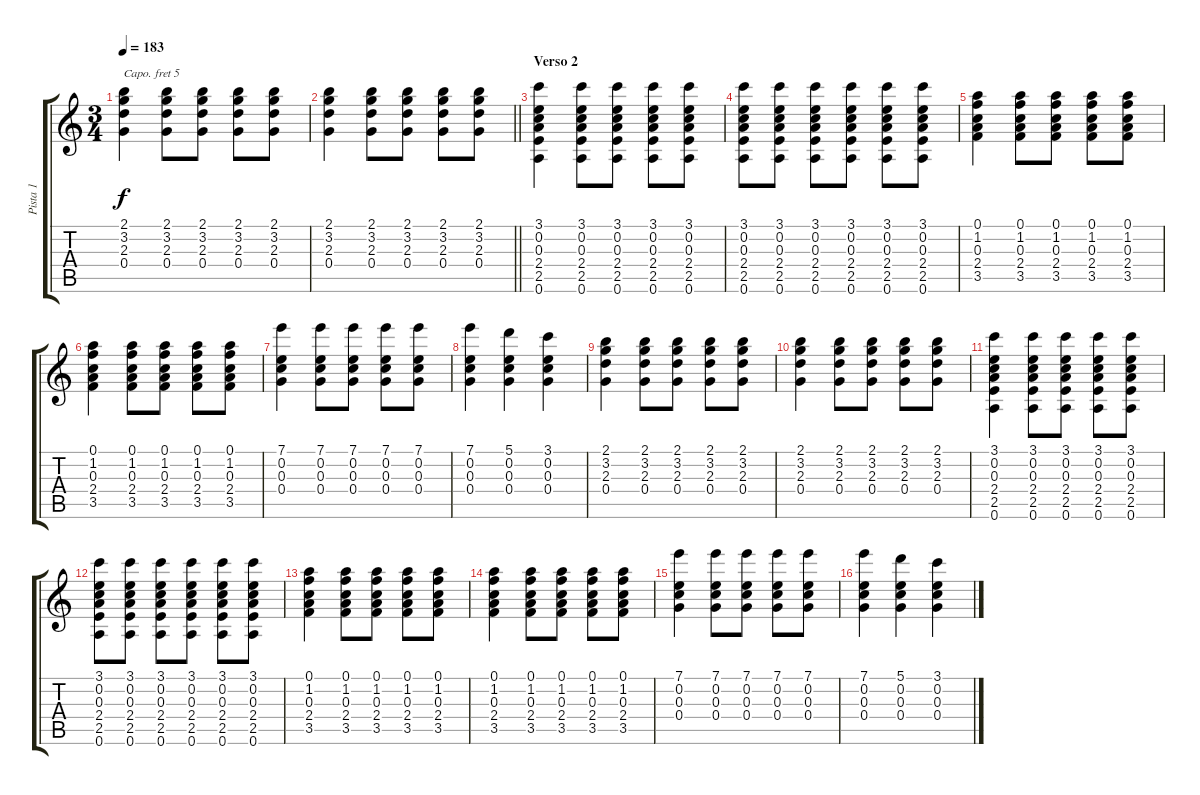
\track ("Pista 1" "Pista 1") {instrument acousticguitarsteel}
\staff {score tabs}
\capo 5
\tuning (E4 B3 G3 D3 A2 E2) {hide}
\ts (3 4)
\tempo 183
\clef g2
\ks c
(2.1 3.2 2.3 0.4).4{dy f} (2.1 3.2 2.3 0.4).8 (2.1 3.2 2.3 0.4).8 (2.1 3.2 2.3 0.4).8 (2.1 3.2 2.3 0.4).8 |
\barLineRight lightlight
(2.1 3.2 2.3 0.4).4 (2.1 3.2 2.3 0.4).8 (2.1 3.2 2.3 0.4).8 (2.1 3.2 2.3 0.4).8 (2.1 3.2 2.3 0.4).8 |
\section ("" "Verso 2")
(3.1 0.2 0.3 2.4 2.5 0.6).4 (3.1 0.2 0.3 2.4 2.5 0.6).8 (3.1 0.2 0.3 2.4 2.5 0.6).8 (3.1 0.2 0.3 2.4 2.5 0.6).8 (3.1 0.2 0.3 2.4 2.5 0.6).8 |
(3.1 0.2 0.3 2.4 2.5 0.6).8 (3.1 0.2 0.3 2.4 2.5 0.6).8 (3.1 0.2 0.3 2.4 2.5 0.6).8 (3.1 0.2 0.3 2.4 2.5 0.6).8 (3.1 0.2 0.3 2.4 2.5 0.6).8 (3.1 0.2 0.3 2.4 2.5 0.6).8 |
(0.1 1.2 0.3 2.4 3.5).4 (0.1 1.2 0.3 2.4 3.5).8 (0.1 1.2 0.3 2.4 3.5).8 (0.1 1.2 0.3 2.4 3.5).8 (0.1 1.2 0.3 2.4 3.5).8 |
(0.1 1.2 0.3 2.4 3.5).4 (0.1 1.2 0.3 2.4 3.5).8 (0.1 1.2 0.3 2.4 3.5).8 (0.1 1.2 0.3 2.4 3.5).8 (0.1 1.2 0.3 2.4 3.5).8 |
(7.1 0.2 0.3 0.4).4 (7.1 0.2 0.3 0.4).8 (7.1 0.2 0.3 0.4).8 (7.1 0.2 0.3 0.4).8 (7.1 0.2 0.3 0.4).8 |
(7.1 0.2 0.3 0.4).4 (5.1 0.2 0.3 0.4).4 (3.1 0.2 0.3 0.4).4 |
(2.1 3.2 2.3 0.4).4 (2.1 3.2 2.3 0.4).8 (2.1 3.2 2.3 0.4).8 (2.1 3.2 2.3 0.4).8 (2.1 3.2 2.3 0.4).8 |
(2.1 3.2 2.3 0.4).4 (2.1 3.2 2.3 0.4).8 (2.1 3.2 2.3 0.4).8 (2.1 3.2 2.3 0.4).8 (2.1 3.2 2.3 0.4).8 |
(3.1 0.2 0.3 2.4 2.5 0.6).4 (3.1 0.2 0.3 2.4 2.5 0.6).8 (3.1 0.2 0.3 2.4 2.5 0.6).8 (3.1 0.2 0.3 2.4 2.5 0.6).8 (3.1 0.2 0.3 2.4 2.5 0.6).8 |
(3.1 0.2 0.3 2.4 2.5 0.6).8 (3.1 0.2 0.3 2.4 2.5 0.6).8 (3.1 0.2 0.3 2.4 2.5 0.6).8 (3.1 0.2 0.3 2.4 2.5 0.6).8 (3.1 0.2 0.3 2.4 2.5 0.6).8 (3.1 0.2 0.3 2.4 2.5 0.6).8 |
(0.1 1.2 0.3 2.4 3.5).4 (0.1 1.2 0.3 2.4 3.5).8 (0.1 1.2 0.3 2.4 3.5).8 (0.1 1.2 0.3 2.4 3.5).8 (0.1 1.2 0.3 2.4 3.5).8 |
(0.1 1.2 0.3 2.4 3.5).4 (0.1 1.2 0.3 2.4 3.5).8 (0.1 1.2 0.3 2.4 3.5).8 (0.1 1.2 0.3 2.4 3.5).8 (0.1 1.2 0.3 2.4 3.5).8 |
(7.1 0.2 0.3 0.4).4 (7.1 0.2 0.3 0.4).8 (7.1 0.2 0.3 0.4).8 (7.1 0.2 0.3 0.4).8 (7.1 0.2 0.3 0.4).8 |
(7.1 0.2 0.3 0.4).4 (5.1 0.2 0.3 0.4).4 (3.1 0.2 0.3 0.4).4
